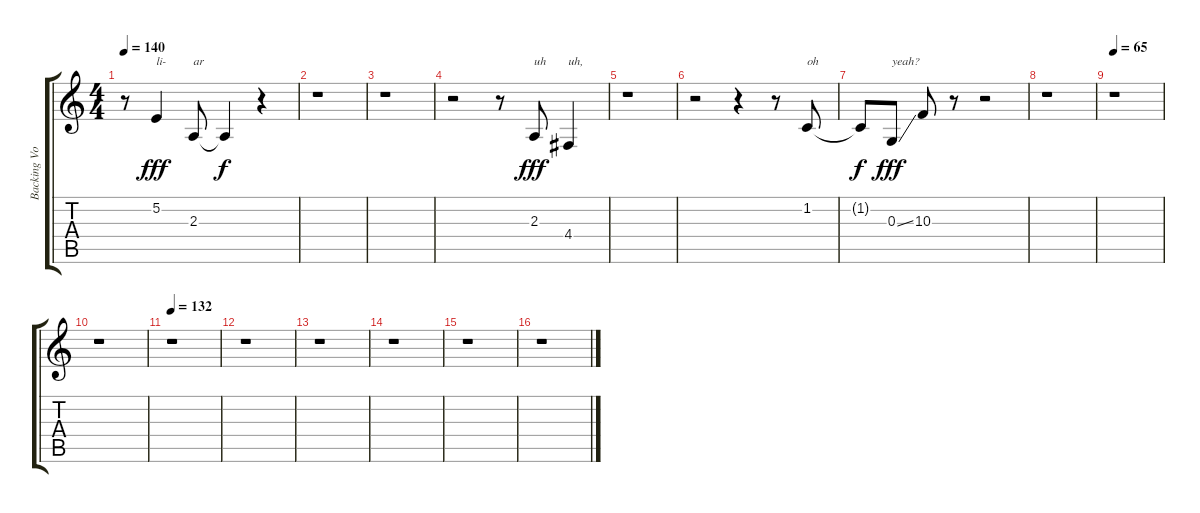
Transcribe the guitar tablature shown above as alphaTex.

\track ("Backing Vocals" "Backing Vo") {instrument choiraahs}
\staff {score tabs}
\tuning (E4 B3 G3 D3 A2 E2) {hide}
\ts (4 4)
\tempo 140
\clef g2
\ks c
r.8{dy fff} 5.2.4{txt "li-"} 2.3.8{txt "ar"} 2.3{t}.4{dy f} r.4 |
r.1 |
r.1 |
r.2 r.8 2.3.8{txt "uh" dy fff} 4.4.4{txt "uh,"} |
r.1 |
r.2 r.4 r.8 1.2.8{txt "oh"} |
1.2{t}.8{dy f} 0.3{ss}.8{txt "yeah?" dy fff} 10.3.8 r.8 r.2 |
r.1 |
\tempo 65
r.1 |
r.1 |
\tempo 132
r.1 |
r.1 |
r.1 |
r.1 |
r.1 |
r.1
